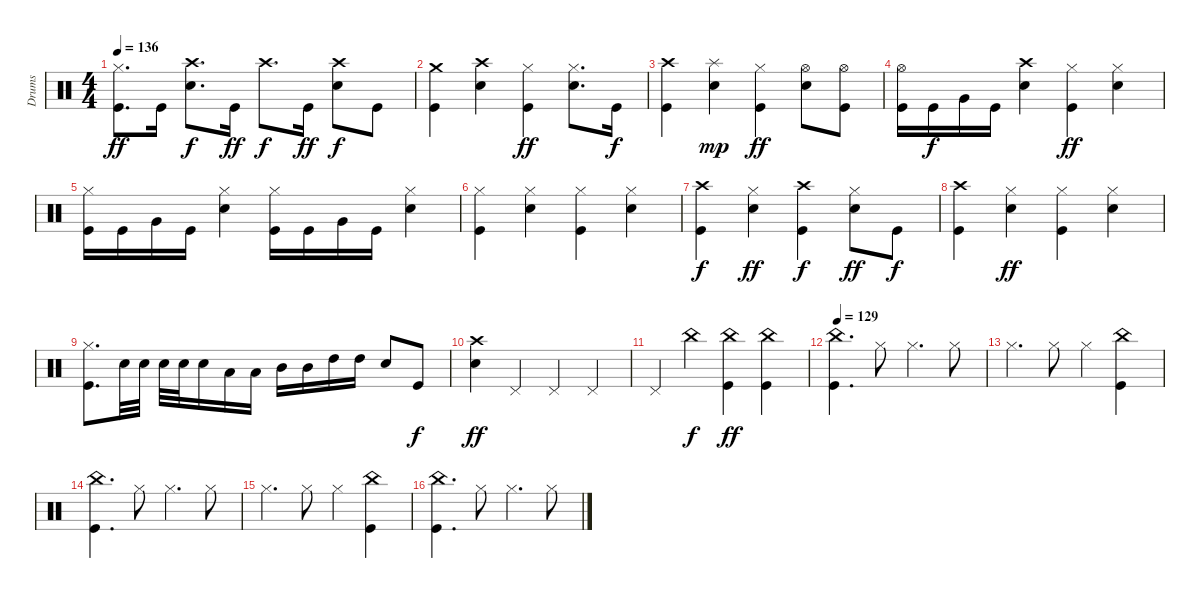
\track ("Drums" "Drums") {instrument percussion}
\staff {score}
\articulation defaults
\ts (4 4)
\tempo 136
\clef neutral
\ks c
("Hi-Hat (closed)" "Kick (hit)").8{d dy ff} "Kick (hit)".16 ("Crash high (hit)" "Snare (hit) 2").8{d dy f} "Kick (hit)".16{dy ff} "Crash high (hit)".8{d dy f} "Kick (hit)".16{dy ff} ("Crash high (hit)" "Snare (hit) 2").8{dy f} "Kick (hit)".8 |
("Crash medium (hit)" "Kick (hit)").4 ("Crash high (hit)" "Snare (hit) 2").4 ("Hi-Hat (closed)" "Kick (hit)").4{dy ff} ("Hi-Hat (closed)" "Snare (hit) 2").8{d} "Kick (hit)".16{dy f} |
("Crash high (hit)" "Kick (hit)").4 ("Splash (hit)" "Snare (hit) 2").4{dy mp} ("Hi-Hat (closed)" "Kick (hit)").4{dy ff} ("Hi-Hat (open)" "Snare (hit) 2").8 ("Hi-Hat (open)" "Kick (hit)").8 |
("Hi-Hat (open)" "Kick (hit)").16 "Kick (hit)".16{dy f} "Very Low Tom (hit)".16 "Kick (hit)".16 ("Crash high (hit)" "Snare (hit) 2").4 ("Hi-Hat (closed)" "Kick (hit)").4{dy ff} ("Hi-Hat (closed)" "Snare (hit) 2").4 |
("Hi-Hat (closed)" "Kick (hit)").16 "Kick (hit)".16 "Very Low Tom (hit)".16 "Kick (hit)".16 ("Hi-Hat (closed)" "Snare (hit) 2").4 ("Hi-Hat (closed)" "Kick (hit)").16 "Kick (hit)".16 "Very Low Tom (hit)".16 "Kick (hit)".16 ("Hi-Hat (closed)" "Snare (hit) 2").4 |
("Hi-Hat (closed)" "Kick (hit)").4 ("Hi-Hat (closed)" "Snare (hit) 2").4 ("Hi-Hat (closed)" "Kick (hit)").4 ("Hi-Hat (closed)" "Snare (hit) 2").4 |
("Crash high (hit)" "Kick (hit)").4{dy f} ("Hi-Hat (closed)" "Snare (hit) 2").4{dy ff} ("Crash high (hit)" "Kick (hit)").4{dy f} ("Hi-Hat (closed)" "Snare (hit) 2").8{dy ff} "Kick (hit)".8{dy f} |
("Crash high (hit)" "Kick (hit)").4 ("Hi-Hat (closed)" "Snare (hit) 2").4{dy ff} ("Hi-Hat (closed)" "Kick (hit)").4 ("Hi-Hat (closed)" "Snare (hit) 2").4 |
("Hi-Hat (closed)" "Kick (hit)").8{d} "Snare (hit) 2".32 "Snare (hit) 2".32 "Snare (hit) 2".32 "Snare (hit) 2".32 "Snare (hit) 2".16 "Low Tom (hit)".16 "Low Tom (hit)".16 "Mid Tom (hit)".16 "Mid Tom (hit)".16 "High Tom (hit)".16 "High Tom (hit)".16 "Snare (hit) 2".8 "Kick (hit)".8{dy f} |
("Crash high (hit)" "Snare (hit) 2").4{dy ff} "Pedal Hi-Hat (hit)".4 "Pedal Hi-Hat (hit)".4 "Pedal Hi-Hat (hit)".4 |
"Pedal Hi-Hat (hit)".4 "China (hit)".4{dy f} ("China (hit)" "Kick (hit)").4{dy ff} ("China (hit)" "Kick (hit)").4 |
\tempo 129
("China (hit)" "Kick (hit)").4{d} "Hi-Hat (closed)".8 "Hi-Hat (closed)".4{d} "Hi-Hat (closed)".8 |
"Hi-Hat (closed)".4{d} "Hi-Hat (closed)".8 "Hi-Hat (closed)".4 ("China (hit)" "Kick (hit)").4 |
("China (hit)" "Kick (hit)").4{d} "Hi-Hat (closed)".8 "Hi-Hat (closed)".4{d} "Hi-Hat (closed)".8 |
"Hi-Hat (closed)".4{d} "Hi-Hat (closed)".8 "Hi-Hat (closed)".4 ("China (hit)" "Kick (hit)").4 |
("China (hit)" "Kick (hit)").4{d} "Hi-Hat (closed)".8 "Hi-Hat (closed)".4{d} "Hi-Hat (closed)".8
